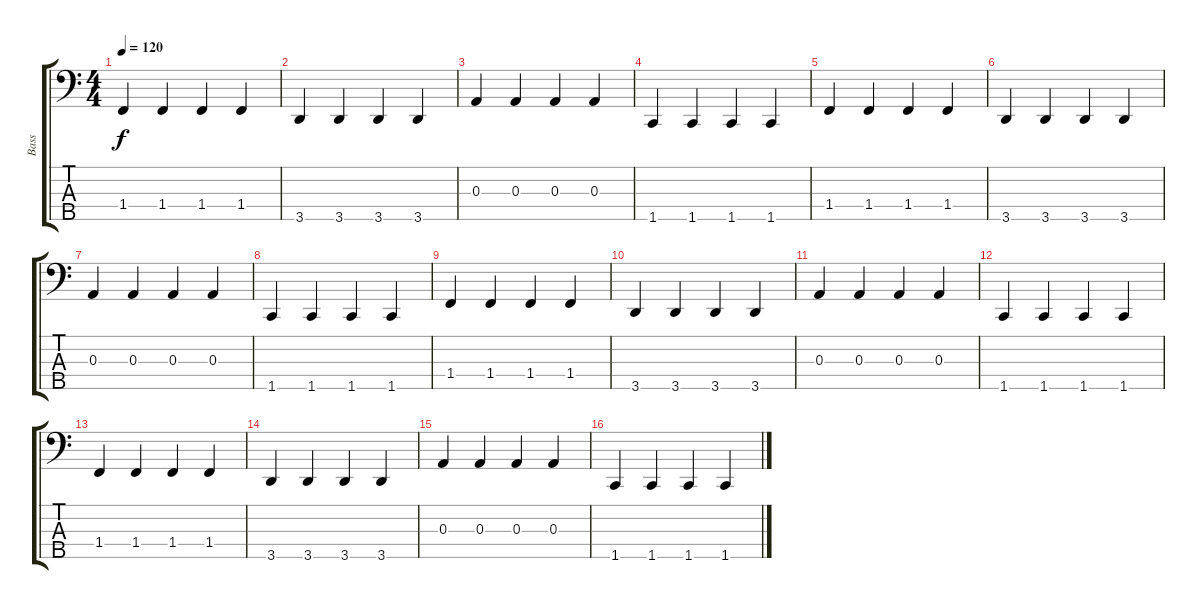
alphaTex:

\track ("Bass" "Bass") {instrument fretlessbass}
\staff {score tabs}
\tuning (G2 D2 A1 E1 B0) {hide}
\ts (4 4)
\tempo 120
\clef f4
\ks c
1.4.4{dy f} 1.4.4 1.4.4 1.4.4 |
3.5.4 3.5.4 3.5.4 3.5.4 |
0.3.4 0.3.4 0.3.4 0.3.4 |
1.5.4 1.5.4 1.5.4 1.5.4 |
1.4.4 1.4.4 1.4.4 1.4.4 |
3.5.4 3.5.4 3.5.4 3.5.4 |
0.3.4 0.3.4 0.3.4 0.3.4 |
1.5.4 1.5.4 1.5.4 1.5.4 |
1.4.4 1.4.4 1.4.4 1.4.4 |
3.5.4 3.5.4 3.5.4 3.5.4 |
0.3.4 0.3.4 0.3.4 0.3.4 |
1.5.4 1.5.4 1.5.4 1.5.4 |
1.4.4 1.4.4 1.4.4 1.4.4 |
3.5.4 3.5.4 3.5.4 3.5.4 |
0.3.4 0.3.4 0.3.4 0.3.4 |
1.5.4 1.5.4 1.5.4 1.5.4
